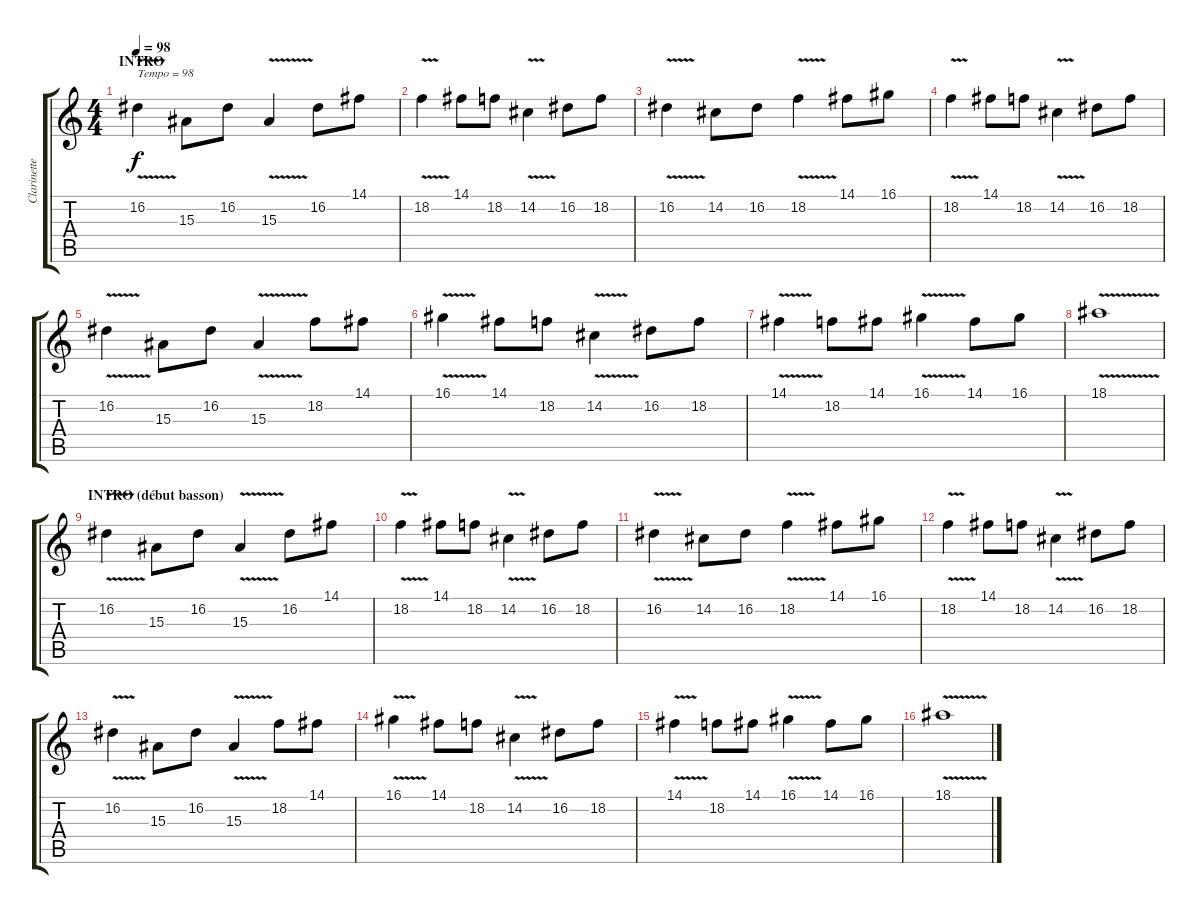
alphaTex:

\track ("Clarinette" "Clarinette") {instrument clarinet}
\staff {score tabs}
\tuning (E4 B3 G3 D3 A2 E2) {hide}
\ts (4 4)
\section ("" "INTRO")
\tempo 98
\clef g2
\ks c
16.2{v}.4{txt "Tempo = 98" dy f instrument clarinet} 15.3.8 16.2.8 15.3{v}.4 16.2.8 14.1.8 |
18.2{v}.4 14.1.8 18.2.8 14.2{v}.4 16.2.8 18.2.8 |
16.2{v}.4 14.2.8 16.2.8 18.2{v}.4 14.1.8 16.1.8 |
18.2{v}.4 14.1.8 18.2.8 14.2{v}.4 16.2.8 18.2.8 |
16.2{v}.4 15.3.8 16.2.8 15.3{v}.4 18.2.8 14.1.8 |
16.1{v}.4 14.1.8 18.2.8 14.2{v}.4 16.2.8 18.2.8 |
14.1{v}.4 18.2.8 14.1.8 16.1{v}.4 14.1.8 16.1.8 |
18.1{v}.1 |
\section ("" "INTRO (début basson)")
16.2{v}.4 15.3.8 16.2.8 15.3{v}.4 16.2.8 14.1.8 |
18.2{v}.4 14.1.8 18.2.8 14.2{v}.4 16.2.8 18.2.8 |
16.2{v}.4 14.2.8 16.2.8 18.2{v}.4 14.1.8 16.1.8 |
18.2{v}.4 14.1.8 18.2.8 14.2{v}.4 16.2.8 18.2.8 |
16.2{v}.4 15.3.8 16.2.8 15.3{v}.4 18.2.8 14.1.8 |
16.1{v}.4 14.1.8 18.2.8 14.2{v}.4 16.2.8 18.2.8 |
14.1{v}.4 18.2.8 14.1.8 16.1{v}.4 14.1.8 16.1.8 |
18.1{v}.1
